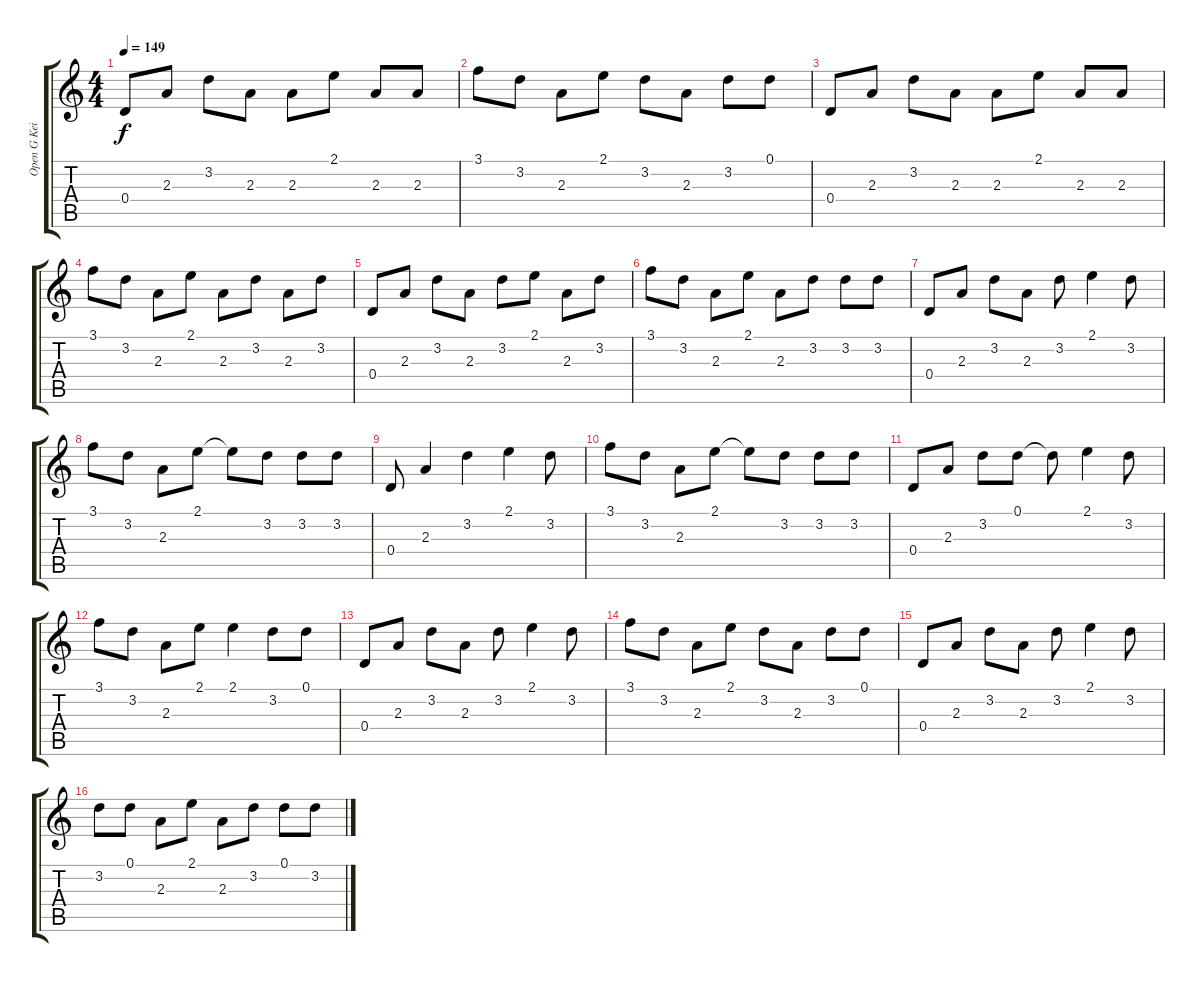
\track ("Open G Keith" "Open G Kei") {instrument overdrivenguitar}
\staff {score tabs}
\tuning (D4 B3 G3 D3 G2 D2) {hide}
\ts (4 4)
\tempo 149
\clef g2
\ks c
0.4.8{dy f} 2.3.8 3.2.8 2.3.8 2.3.8 2.1.8 2.3.8 2.3.8 |
3.1.8 3.2.8 2.3.8 2.1.8 3.2.8 2.3.8 3.2.8 0.1.8 |
0.4.8 2.3.8 3.2.8 2.3.8 2.3.8 2.1.8 2.3.8 2.3.8 |
3.1.8 3.2.8 2.3.8 2.1.8 2.3.8 3.2.8 2.3.8 3.2.8 |
0.4.8 2.3.8 3.2.8 2.3.8 3.2.8 2.1.8 2.3.8 3.2.8 |
3.1.8 3.2.8 2.3.8 2.1.8 2.3.8 3.2.8 3.2.8 3.2.8 |
0.4.8 2.3.8 3.2.8 2.3.8 3.2.8 2.1.4 3.2.8 |
3.1.8 3.2.8 2.3.8 2.1.8 2.1{t}.8 3.2.8 3.2.8 3.2.8 |
0.4.8 2.3.4 3.2.4 2.1.4 3.2.8 |
3.1.8 3.2.8 2.3.8 2.1.8 2.1{t}.8 3.2.8 3.2.8 3.2.8 |
0.4.8 2.3.8 3.2.8 0.1.8 0.1{t}.8 2.1.4 3.2.8 |
3.1.8 3.2.8 2.3.8 2.1.8 2.1.4 3.2.8 0.1.8 |
0.4.8 2.3.8 3.2.8 2.3.8 3.2.8 2.1.4 3.2.8 |
3.1.8 3.2.8 2.3.8 2.1.8 3.2.8 2.3.8 3.2.8 0.1.8 |
0.4.8 2.3.8 3.2.8 2.3.8 3.2.8 2.1.4 3.2.8 |
3.2.8 0.1.8 2.3.8 2.1.8 2.3.8 3.2.8 0.1.8 3.2.8
